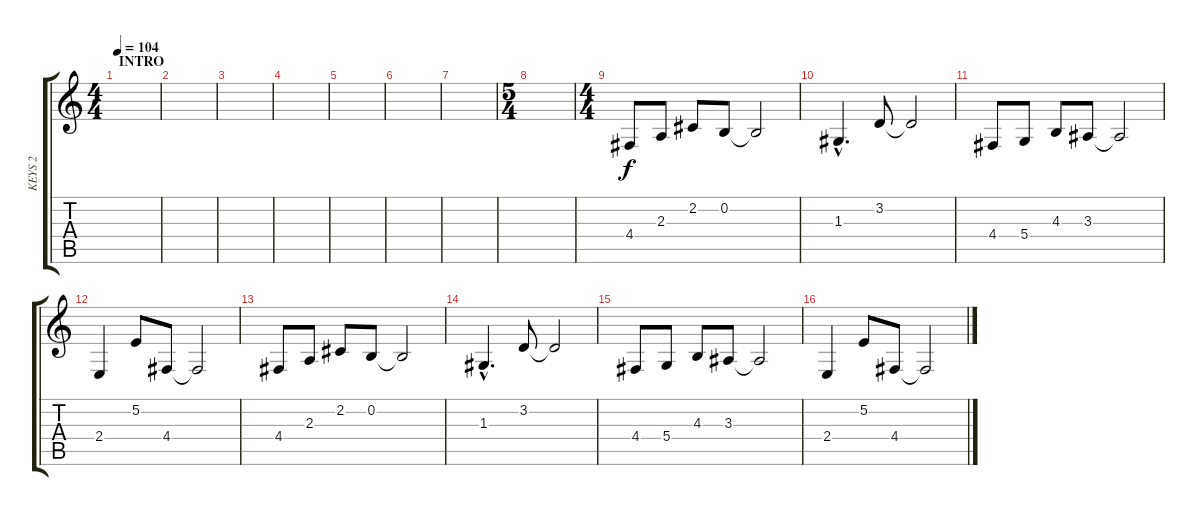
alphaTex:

\track ("KEYS 2" "KEYS 2") {instrument churchorgan}
\staff {score tabs}
\tuning (E4 B3 G3 D3 A2 E2) {hide}
\ts (4 4)
\section ("" "INTRO")
\tempo 104
\clef g2
\ks c
|
|
|
|
|
|
|
\ts (5 4)
|
\ts (4 4)
4.4.8{volume 14 instrument acousticgrandpiano} 2.3.8 2.2.8 0.2.8 0.2{t}.2 |
1.3{hac}.4{d} 3.2.8 3.2{t}.2 |
4.4.8 5.4.8 4.3.8 3.3.8 3.3{t}.2 |
2.4.4 5.2.8 4.4.8 4.4{t}.2 |
4.4.8 2.3.8 2.2.8 0.2.8 0.2{t}.2 |
1.3{hac}.4{d} 3.2.8 3.2{t}.2 |
4.4.8 5.4.8 4.3.8 3.3.8 3.3{t}.2 |
2.4.4 5.2.8 4.4.8 4.4{t}.2
